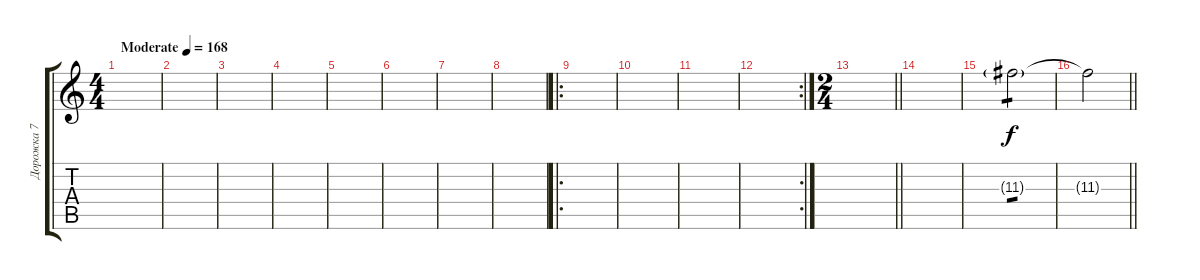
\track ("Дорожка 7" "Дорожка 7") {instrument distortionguitar}
\staff {score tabs}
\tuning (E4 B3 G3 D3 A2 E2) {hide}
\ts (4 4)
\tempo (168 "Moderate")
\clef g2
\ks c
|
|
|
|
|
|
|
|
\ro
|
|
|
\rc 2
|
\ts (2 4)
\barLineRight lightlight
|
|
11.3{g}.2{tp 1} |
\barLineRight lightlight
11.3{t}.2{dy f}
